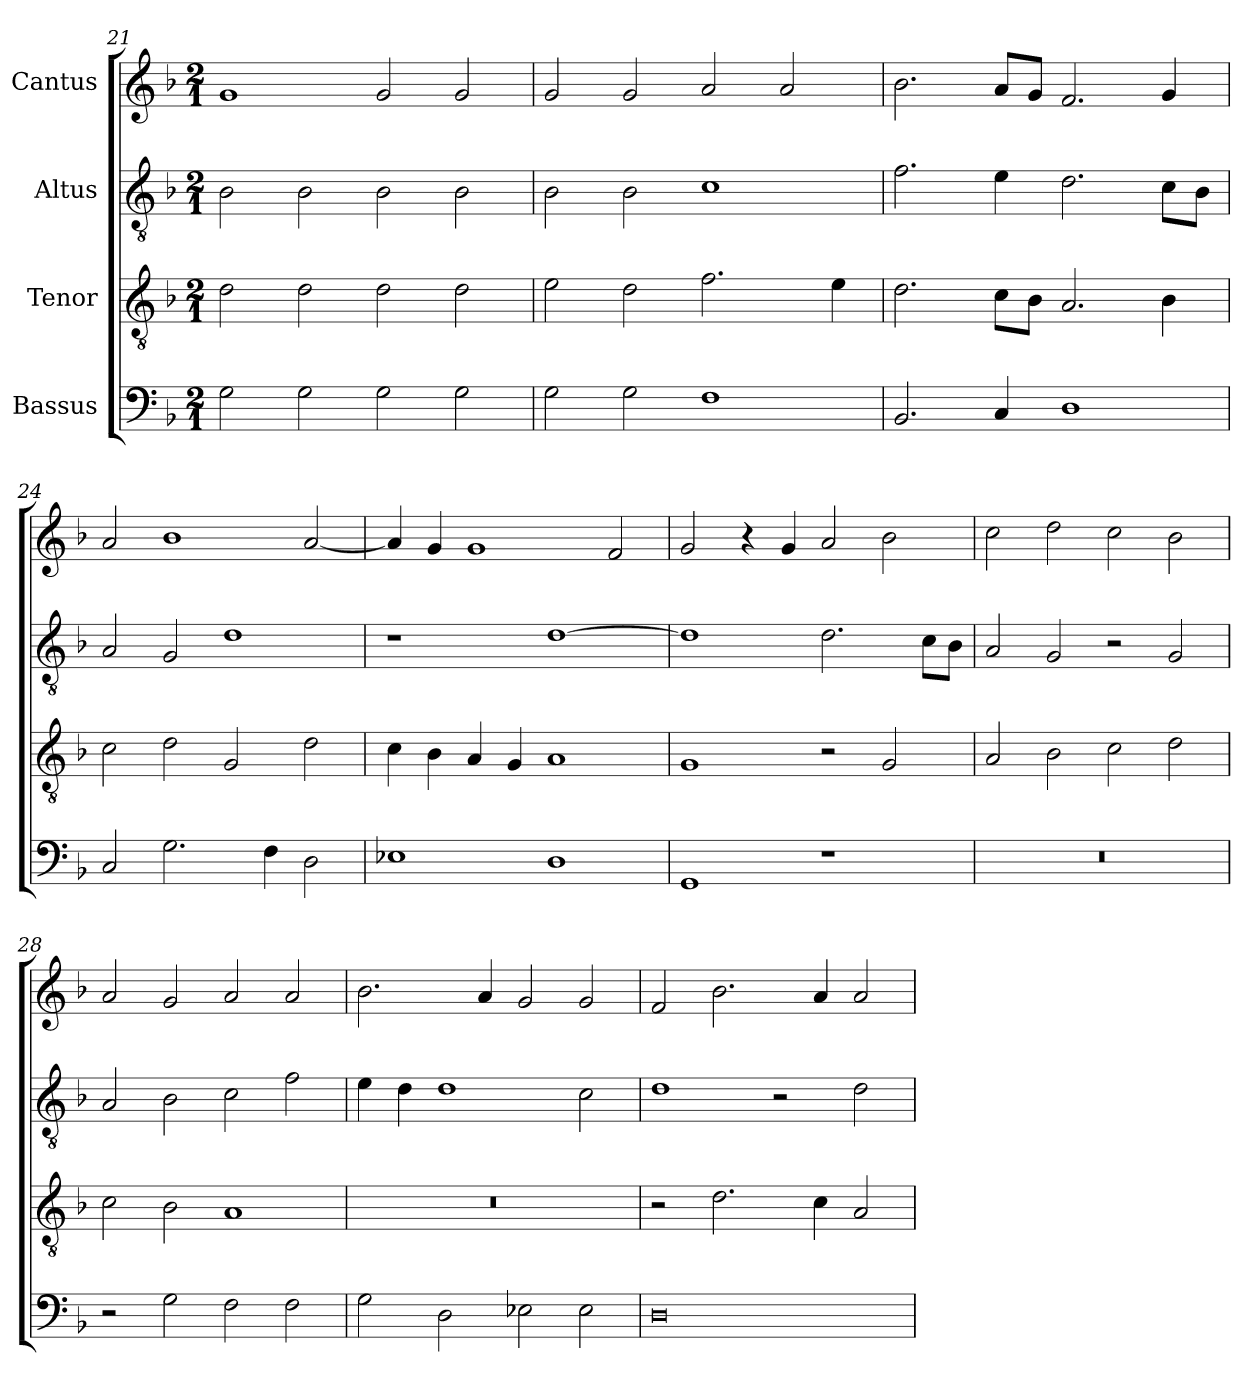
**kern	**kern	**kern	**kern
*part4	*part3	*part2	*part1
*staff4	*staff3	*staff2	*staff1
*I"Bassus	*I"Tenor	*I"Altus	*I"Cantus
!!LO:LB:g=z
*clefF4	*clefGv2	*clefGv2	*clefG2
*	*ITrd7c12	*ITrd7c12	*
*k[b-]	*k[b-]	*k[b-]	*k[b-]
*F:	*F:	*F:	*F:
*M2/1	*M2/1	*M2/1	*M2/1
=21	=21	=21	=21
2Gi\	2Di\	2BB-i\	1gi
2Gi\	2Di\	2BB-i\	.
2Gi\	2Di\	2BB-i\	2gi/
2Gi\	2Di\	2BB-i\	2gi/
=22	=22	=22	=22
2Gi\	2Ei\	2BB-i\	2gi/
2Gi\	2Di\	2BB-i\	2gi/
1Fi	2.Fi\	1Ci	2ai/
.	.	.	2ai/
.	4Ei\	.	.
=23	=23	=23	=23
2.BB-i/	2.Di\	2.Fi\	2.b-i\
4Ci/	8Ci\L	4Ei\	8ai/L
.	8BB-i\J	.	8gi/J
1Di	2.AAi/	2.Di\	2.fi/
.	4BB-i\	8Ci\L	4gi/
.	.	8BB-i\J	.
=24	=24	=24	=24
2Ci/	2Ci\	2AAi/	2ai/
2.Gi\	2Di\	2GGi/	1b-i
.	2GGi/	1Di	.
4Fi\	.	.	.
2Di\	2Di\	.	[<2ai/
=25	=25	=25	=25
1E-Xi	4Ci\	1r	4ai/]
.	4BB-i\	.	4gi/
.	4AAi/	.	1gi
.	4GGi/	.	.
1Di	1AAi	[<1Di	.
.	.	.	2fi/
!!LO:PB:g=z
=26	=26	=26	=26
1GGi	1GGi	1Di]	2gi/
.	.	.	4r
.	.	.	4gi/
1r	2r	2.Di\	2ai/
.	2GGi/	.	2b-i\
.	.	8Ci\L	.
.	.	8BB-i\J	.
=27	=27	=27	=27
!LO:N:vis=1	!	!	!
0r	2AAi/	2AAi/	2cci\
.	2BB-i\	2GGi/	2ddi\
.	2Ci\	2r	2cci\
.	2Di\	2GGi/	2b-i\
=28	=28	=28	=28
2r	2Ci\	2AAi/	2ai/
2Gi\	2BB-i\	2BB-i\	2gi/
2Fi\	1AAi	2Ci\	2ai/
2Fi\	.	2Fi\	2ai/
=29	=29	=29	=29
!	!LO:N:vis=1	!	!
2Gi\	0r	4Ei\	2.b-i\
.	.	4Di\	.
2Di\	.	1Di	.
.	.	.	4ai/
2E-Xi\	.	.	2gi/
2E-i\	.	2Ci\	2gi/
=30	=30	=30	=30
0Di	2r	1Di	2fi/
.	2.Di\	.	2.b-i\
.	.	2r	.
.	4Ci\	.	4ai/
.	2AAi/	2Di\	2ai/
=	=	=	=
*-	*-	*-	*-
